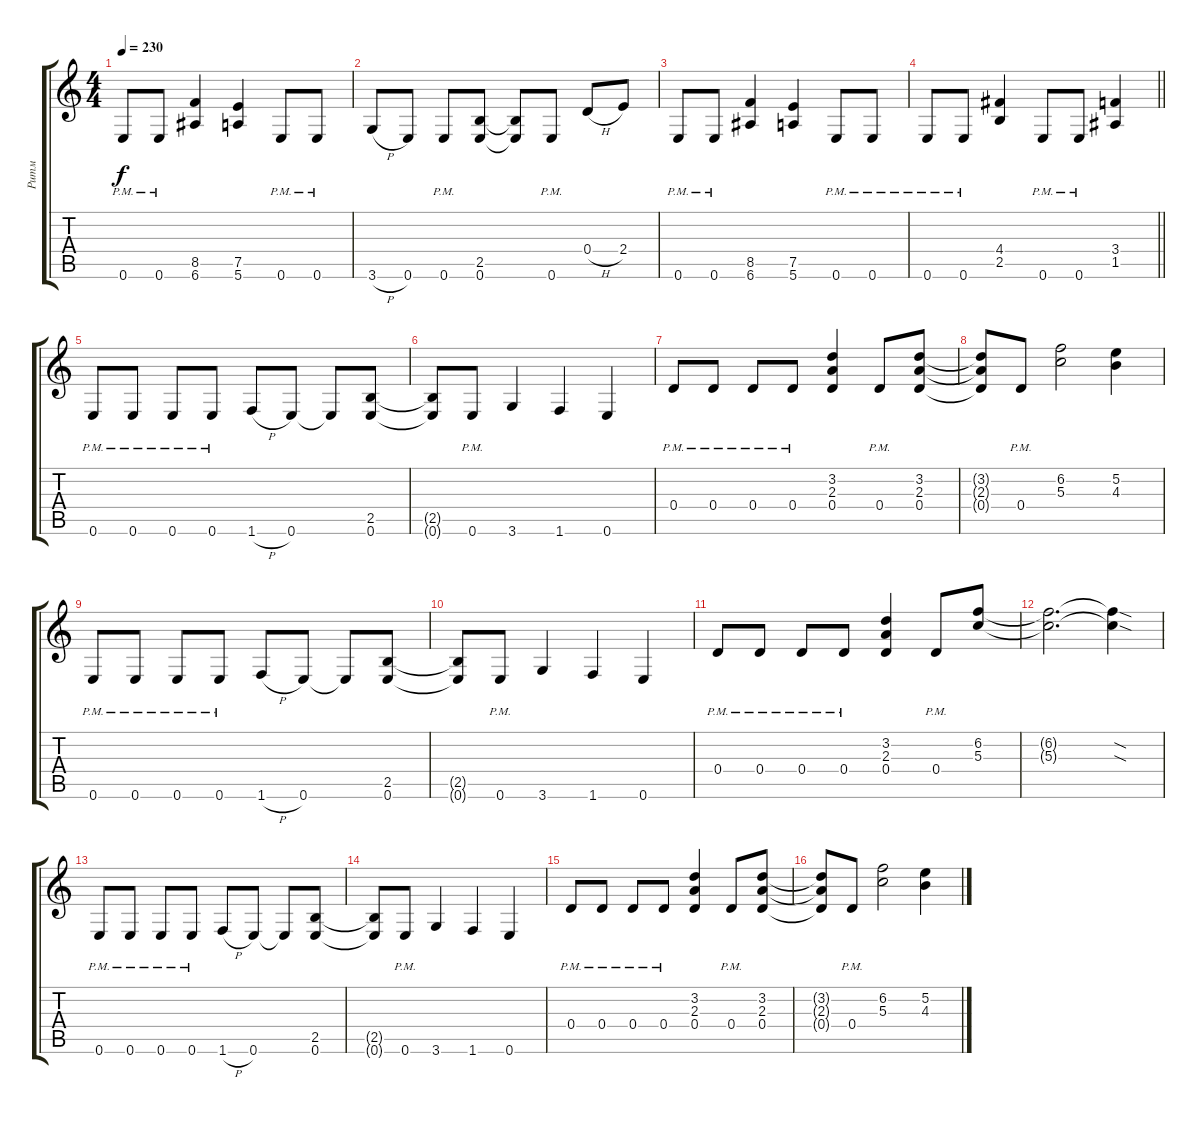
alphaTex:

\track ("Ритм" "Ритм") {instrument distortionguitar}
\staff {score tabs}
\tuning (E4 B3 G3 D3 A2 E2) {hide}
\ts (4 4)
\tempo 230
\clef g2
\ks c
0.6{pm}.8{dy f} 0.6{pm}.8 (8.5 6.6).4 (7.5 5.6).4 0.6{pm}.8 0.6{pm}.8 |
3.6{h}.8 0.6.8 0.6{pm}.8 (2.5 0.6).8 (2.5{t} 0.6{t}).8 0.6{pm}.8 0.4{h}.8 2.4.8 |
0.6{pm}.8 0.6{pm}.8 (8.5 6.6).4 (7.5 5.6).4 0.6{pm}.8 0.6{pm}.8 |
\barLineRight lightlight
0.6{pm}.8 0.6{pm}.8 (4.4 2.5).4 0.6{pm}.8 0.6{pm}.8 (3.4 1.5).4 |
0.6{pm}.8 0.6{pm}.8 0.6{pm}.8 0.6{pm}.8 1.6{h}.8 0.6.8 0.6{t}.8 (2.5 0.6).8 |
(2.5{t} 0.6{t}).8 0.6{pm}.8 3.6.4 1.6.4 0.6.4 |
0.4{pm}.8 0.4{pm}.8 0.4{pm}.8 0.4{pm}.8 (3.2 2.3 0.4).4 0.4{pm}.8 (3.2 2.3 0.4).8 |
(3.2{t} 2.3{t} 0.4{t}).8 0.4{pm}.8 (6.2 5.3).2 (5.2 4.3).4 |
0.6{pm}.8 0.6{pm}.8 0.6{pm}.8 0.6{pm}.8 1.6{h}.8 0.6.8 0.6{t}.8 (2.5 0.6).8 |
(2.5{t} 0.6{t}).8 0.6{pm}.8 3.6.4 1.6.4 0.6.4 |
0.4{pm}.8 0.4{pm}.8 0.4{pm}.8 0.4{pm}.8 (3.2 2.3 0.4).4 0.4{pm}.8 (6.2 5.3).8 |
(6.2{t} 5.3{t}).2{d} (6.2{sod t} 5.3{sod t}).4 |
0.6{pm}.8 0.6{pm}.8 0.6{pm}.8 0.6{pm}.8 1.6{h}.8 0.6.8 0.6{t}.8 (2.5 0.6).8 |
(2.5{t} 0.6{t}).8 0.6{pm}.8 3.6.4 1.6.4 0.6.4 |
0.4{pm}.8 0.4{pm}.8 0.4{pm}.8 0.4{pm}.8 (3.2 2.3 0.4).4 0.4{pm}.8 (3.2 2.3 0.4).8 |
(3.2{t} 2.3{t} 0.4{t}).8 0.4{pm}.8 (6.2 5.3).2 (5.2 4.3).4
